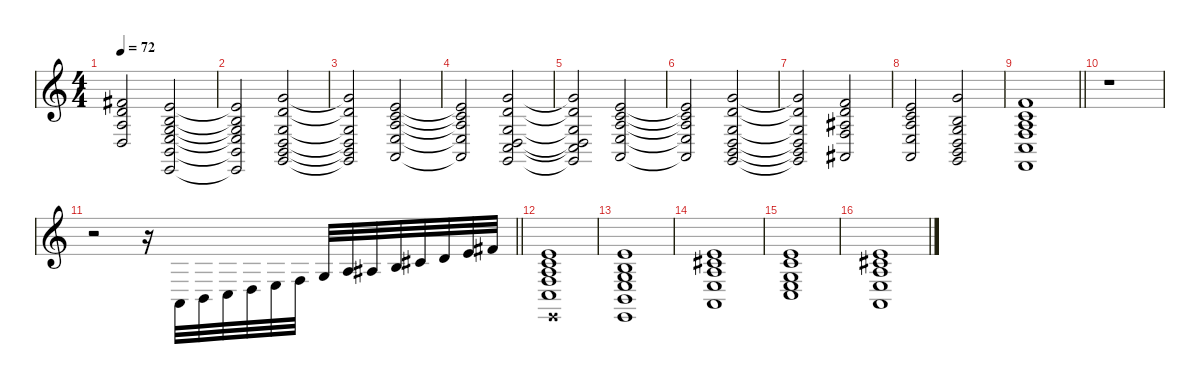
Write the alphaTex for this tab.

\defaultSystemsLayout 4
\hideDynamics
\bracketExtendMode nobrackets
\singleTrackTrackNamePolicy hidden
\multiTrackTrackNamePolicy hidden
\otherSystemsTrackNameOrientation horizontal
\track ("Keys" "vln.") {instrument synthstrings1}
\staff {score}
\tuning (E4 B3 G3 D3 A2 E2)
\ts (4 4)
\tempo 72
\clef g2
\ks c
(2.1{t acc #} 3.2{t} 2.3{t} 0.4{t}).2{dy f beam Up} (0.1 0.2 0.3 2.4 2.5 0.6).2{dy mf beam Up} |
(0.1{t} 0.2{t} 0.3{t} 2.4{t} 2.5{t} 0.6{t}).2{dy f beam Up} (3.1 3.2 0.3 0.4 2.5 3.6).2{dy mf beam Up} |
(3.1{t} 3.2{t} 0.3{t} 0.4{t} 2.5{t} 3.6{t}).2{dy f beam Up} (0.1 1.2 2.3 2.4 0.5).2{beam Up} |
(0.1{t} 1.2{t} 2.3{t} 2.4{t} 0.5{t}).2{beam Up} (3.1 3.2 0.3 0.4 3.5 3.6).2{beam Up} |
(3.1{t} 3.2{t} 0.3{t} 0.4{t} 3.5{t} 3.6{t}).2{beam Up} (0.1 1.2 2.3 2.4 0.5).2{dy mp beam Up} |
(0.1{t} 1.2{t} 2.3{t} 2.4{t} 0.5{t}).2{dy f beam Up} (3.1 3.2 0.3 0.4 2.5 3.6).2{beam Up} |
(3.1{t} 3.2{t} 0.3{t} 0.4{t} 2.5{t} 3.6{t}).2{beam Up} (1.1 3.2 3.3{acc #} 3.4 1.5{acc #}).2{beam Up} |
(0.1 1.2 2.3 2.4 0.5).2{beam Up} (3.1 0.2 0.3 0.4 2.5 3.6).2{beam Up} |
\barLineRight lightlight
(1.1 1.2 2.3 3.4 3.5 1.6).1{beam Up} |
r.1{beam Down} |
\barLineRight lightlight
r.2{beam Down} r.16{beam Down} 0.5.32{beam Up} 2.5.32{beam Up} 3.5.32{beam Up} 0.4.32{dy mf beam Up} 2.4.32{beam Up} 3.4.32{dy f beam Up} 0.3.32{beam Up} 2.3.32{beam Up} 3.3{acc #}.32{beam Up} 0.2.32{beam Up} 2.2{acc #}.32{beam Up} 3.2.32{beam Up} 0.1.32{dy ff beam Up} 2.1{acc #}.32{beam Up} |
(0.1 1.2 2.3 3.4 3.5 0.6{x}).1{dy mf beam Up} |
(0.1 0.2 0.3 2.4 2.5 0.6).1{dy f beam Up} |
(0.1 2.2{acc #} 2.3 2.4 0.5).1{beam Up} |
(0.1 1.2 0.3 2.4 3.5).1{beam Up} |
(0.1 2.2{acc #} 2.3 2.4 0.5).1{beam Up}
